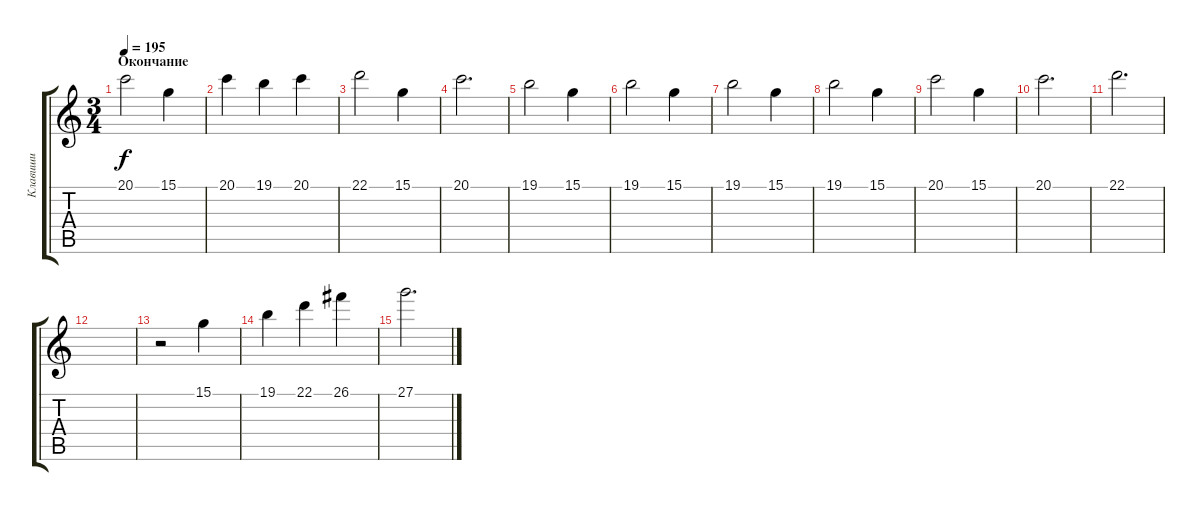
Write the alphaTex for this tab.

\track ("Клавиши" "Клавиши") {instrument acousticgrandpiano}
\staff {score tabs}
\tuning (E4 B3 G3 D3 A2 E2) {hide}
\ts (3 4)
\section ("" "Окончание")
\tempo 195
\clef g2
\ks c
20.1.2{dy f volume 14} 15.1.4 |
20.1.4 19.1.4 20.1.4 |
22.1.2 15.1.4 |
20.1.2{d} |
19.1.2 15.1.4 |
19.1.2 15.1.4 |
19.1.2 15.1.4 |
19.1.2 15.1.4 |
20.1.2 15.1.4 |
20.1.2{d} |
22.1.2{d} |
|
r.2 15.1.4 |
19.1.4 22.1.4 26.1.4 |
27.1.2{d}
